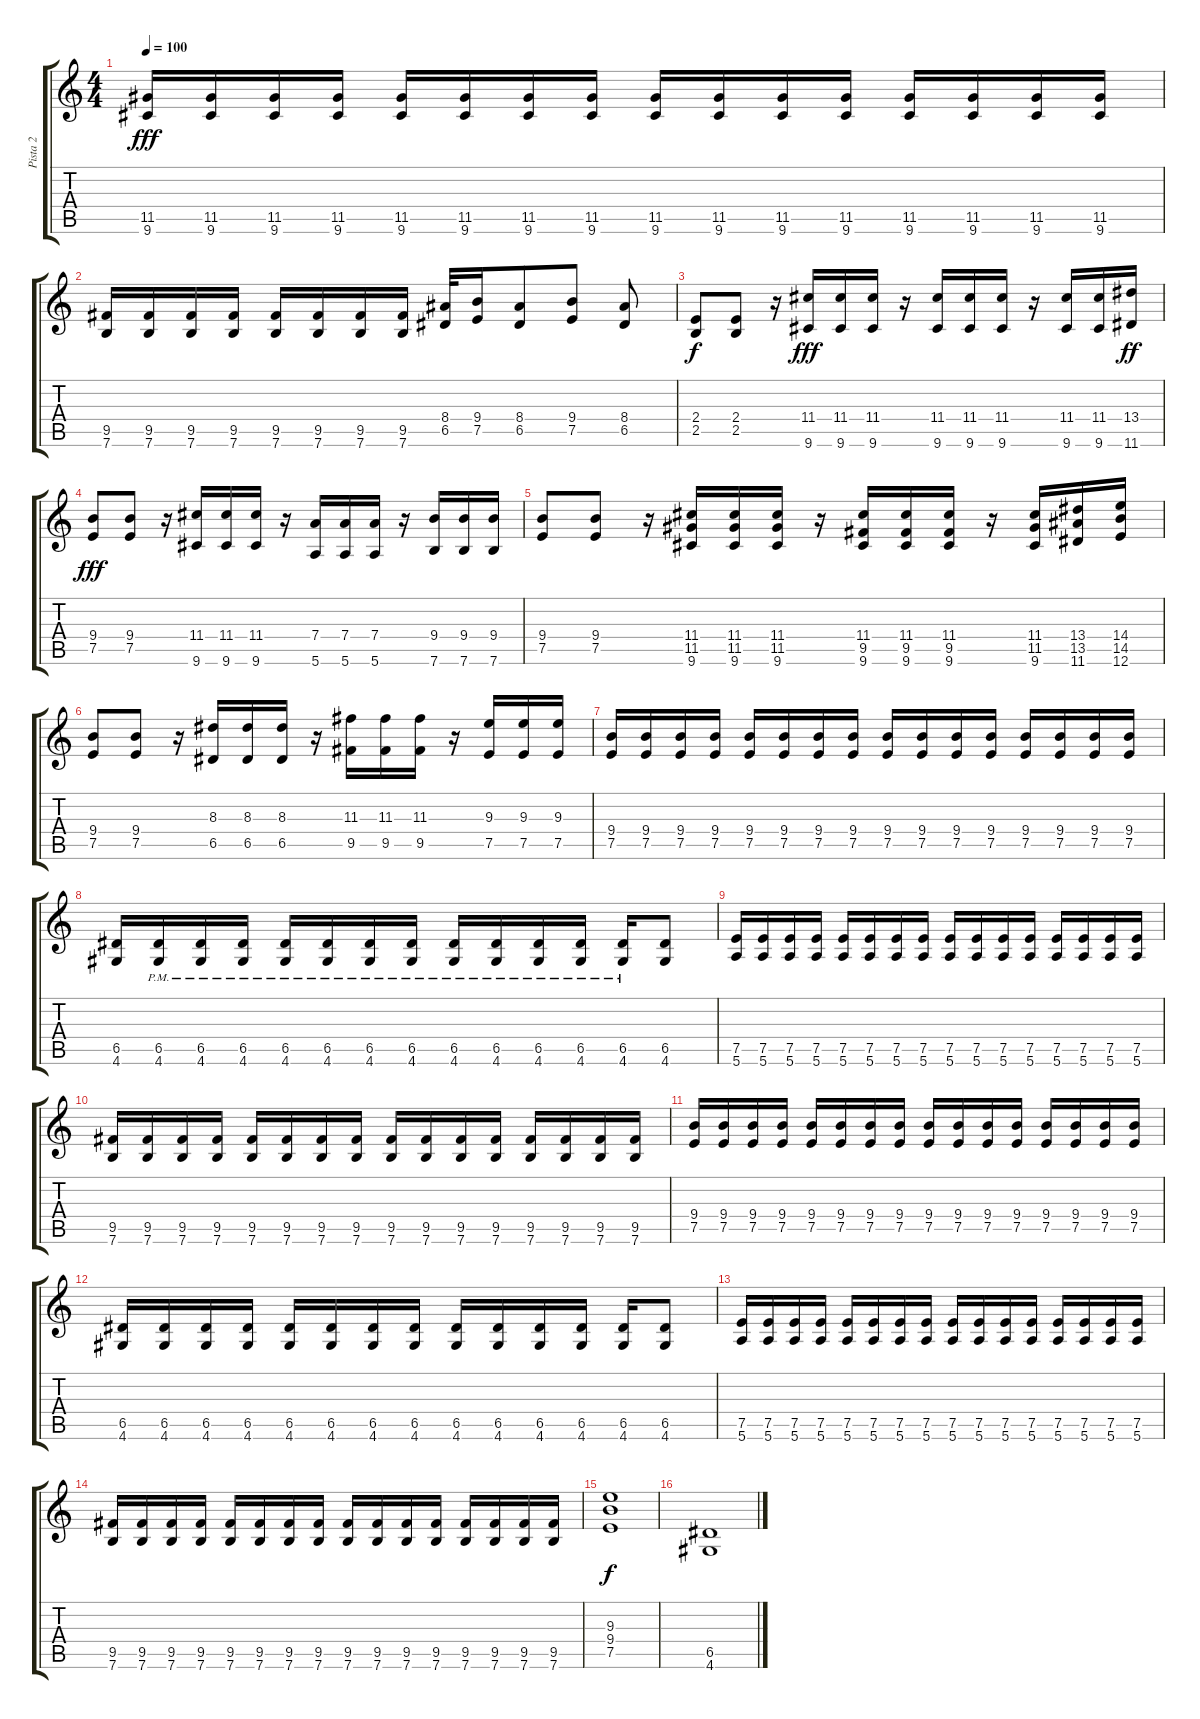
\track ("Pista 2" "Pista 2") {instrument overdrivenguitar}
\staff {score tabs}
\tuning (E4 B3 G3 D3 A2 E2) {hide}
\ts (4 4)
\tempo 100
\clef g2
\ks c
(11.5 9.6).16{dy fff} (11.5 9.6).16 (11.5 9.6).16 (11.5 9.6).16 (11.5 9.6).16 (11.5 9.6).16 (11.5 9.6).16 (11.5 9.6).16 (11.5 9.6).16 (11.5 9.6).16 (11.5 9.6).16 (11.5 9.6).16 (11.5 9.6).16 (11.5 9.6).16 (11.5 9.6).16 (11.5 9.6).16 |
(9.5 7.6).16 (9.5 7.6).16 (9.5 7.6).16 (9.5 7.6).16 (9.5 7.6).16 (9.5 7.6).16 (9.5 7.6).16 (9.5 7.6).16 (8.4 6.5).32 (9.4 7.5).16 (8.4 6.5).8 (9.4 7.5).8 (8.4 6.5).8 |
(2.4 2.5).8{dy f} (2.4 2.5).8 r.16 (11.4 9.6).16{dy fff} (11.4 9.6).16 (11.4 9.6).16 r.16 (11.4 9.6).16 (11.4 9.6).16 (11.4 9.6).16 r.16 (11.4 9.6).16 (11.4 9.6).16 (13.4 11.6).16{dy ff} |
(9.4 7.5).8{dy fff} (9.4 7.5).8 r.16 (11.4 9.6).16 (11.4 9.6).16 (11.4 9.6).16 r.16 (7.4 5.6).16 (7.4 5.6).16 (7.4 5.6).16 r.16 (9.4 7.6).16 (9.4 7.6).16 (9.4 7.6).16 |
(9.4 7.5).8 (9.4 7.5).8 r.16 (11.4 11.5 9.6).16 (11.4 11.5 9.6).16 (11.4 11.5 9.6).16 r.16 (11.4 9.5 9.6).16 (11.4 9.5 9.6).16 (11.4 9.5 9.6).16 r.16 (11.4 11.5 9.6).16 (13.4 13.5 11.6).16 (14.4 14.5 12.6).16 |
(9.4 7.5).8 (9.4 7.5).8 r.16 (8.3 6.5).16 (8.3 6.5).16 (8.3 6.5).16 r.16 (11.3 9.5).16 (11.3 9.5).16 (11.3 9.5).16 r.16 (9.3 7.5).16 (9.3 7.5).16 (9.3 7.5).16 |
(9.4 7.5).16{volume 8} (9.4 7.5).16{volume 8} (9.4 7.5).16{volume 8} (9.4 7.5).16{volume 8} (9.4 7.5).16{volume 8} (9.4 7.5).16{volume 8} (9.4 7.5).16{volume 8} (9.4 7.5).16{volume 8} (9.4 7.5).16{volume 8} (9.4 7.5).16{volume 8} (9.4 7.5).16{volume 8} (9.4 7.5).16{volume 8} (9.4 7.5).16{volume 8} (9.4 7.5).16{volume 8} (9.4 7.5).16{volume 8} (9.4 7.5).16{volume 8} |
(6.5 4.6).16 (6.5{pm} 4.6{pm}).16 (6.5{pm} 4.6{pm}).16 (6.5{pm} 4.6{pm}).16 (6.5{pm} 4.6{pm}).16 (6.5{pm} 4.6{pm}).16 (6.5{pm} 4.6{pm}).16 (6.5{pm} 4.6{pm}).16 (6.5{pm} 4.6{pm}).16 (6.5{pm} 4.6{pm}).16 (6.5{pm} 4.6{pm}).16 (6.5{pm} 4.6{pm}).16 (6.5{pm} 4.6{pm}).16 (6.5 4.6).8 |
(7.5 5.6).16 (7.5 5.6).16 (7.5 5.6).16 (7.5 5.6).16 (7.5 5.6).16 (7.5 5.6).16 (7.5 5.6).16 (7.5 5.6).16 (7.5 5.6).16 (7.5 5.6).16 (7.5 5.6).16 (7.5 5.6).16 (7.5 5.6).16 (7.5 5.6).16 (7.5 5.6).16 (7.5 5.6).16 |
(9.5 7.6).16 (9.5 7.6).16 (9.5 7.6).16 (9.5 7.6).16 (9.5 7.6).16 (9.5 7.6).16 (9.5 7.6).16 (9.5 7.6).16 (9.5 7.6).16 (9.5 7.6).16 (9.5 7.6).16 (9.5 7.6).16 (9.5 7.6).16 (9.5 7.6).16 (9.5 7.6).16 (9.5 7.6).16 |
(9.4 7.5).16 (9.4 7.5).16 (9.4 7.5).16 (9.4 7.5).16 (9.4 7.5).16 (9.4 7.5).16 (9.4 7.5).16 (9.4 7.5).16 (9.4 7.5).16 (9.4 7.5).16 (9.4 7.5).16 (9.4 7.5).16 (9.4 7.5).16 (9.4 7.5).16 (9.4 7.5).16 (9.4 7.5).16 |
(6.5 4.6).16 (6.5 4.6).16 (6.5 4.6).16 (6.5 4.6).16 (6.5 4.6).16 (6.5 4.6).16 (6.5 4.6).16 (6.5 4.6).16 (6.5 4.6).16 (6.5 4.6).16 (6.5 4.6).16 (6.5 4.6).16 (6.5 4.6).16 (6.5 4.6).8 |
(7.5 5.6).16 (7.5 5.6).16 (7.5 5.6).16 (7.5 5.6).16 (7.5 5.6).16 (7.5 5.6).16 (7.5 5.6).16 (7.5 5.6).16 (7.5 5.6).16 (7.5 5.6).16 (7.5 5.6).16 (7.5 5.6).16 (7.5 5.6).16 (7.5 5.6).16 (7.5 5.6).16 (7.5 5.6).16 |
(9.5 7.6).16 (9.5 7.6).16 (9.5 7.6).16 (9.5 7.6).16 (9.5 7.6).16 (9.5 7.6).16 (9.5 7.6).16 (9.5 7.6).16 (9.5 7.6).16 (9.5 7.6).16 (9.5 7.6).16 (9.5 7.6).16 (9.5 7.6).16 (9.5 7.6).16 (9.5 7.6).16 (9.5 7.6).16 |
(9.3 9.4 7.5).1{dy f} |
(6.5 4.6).1
